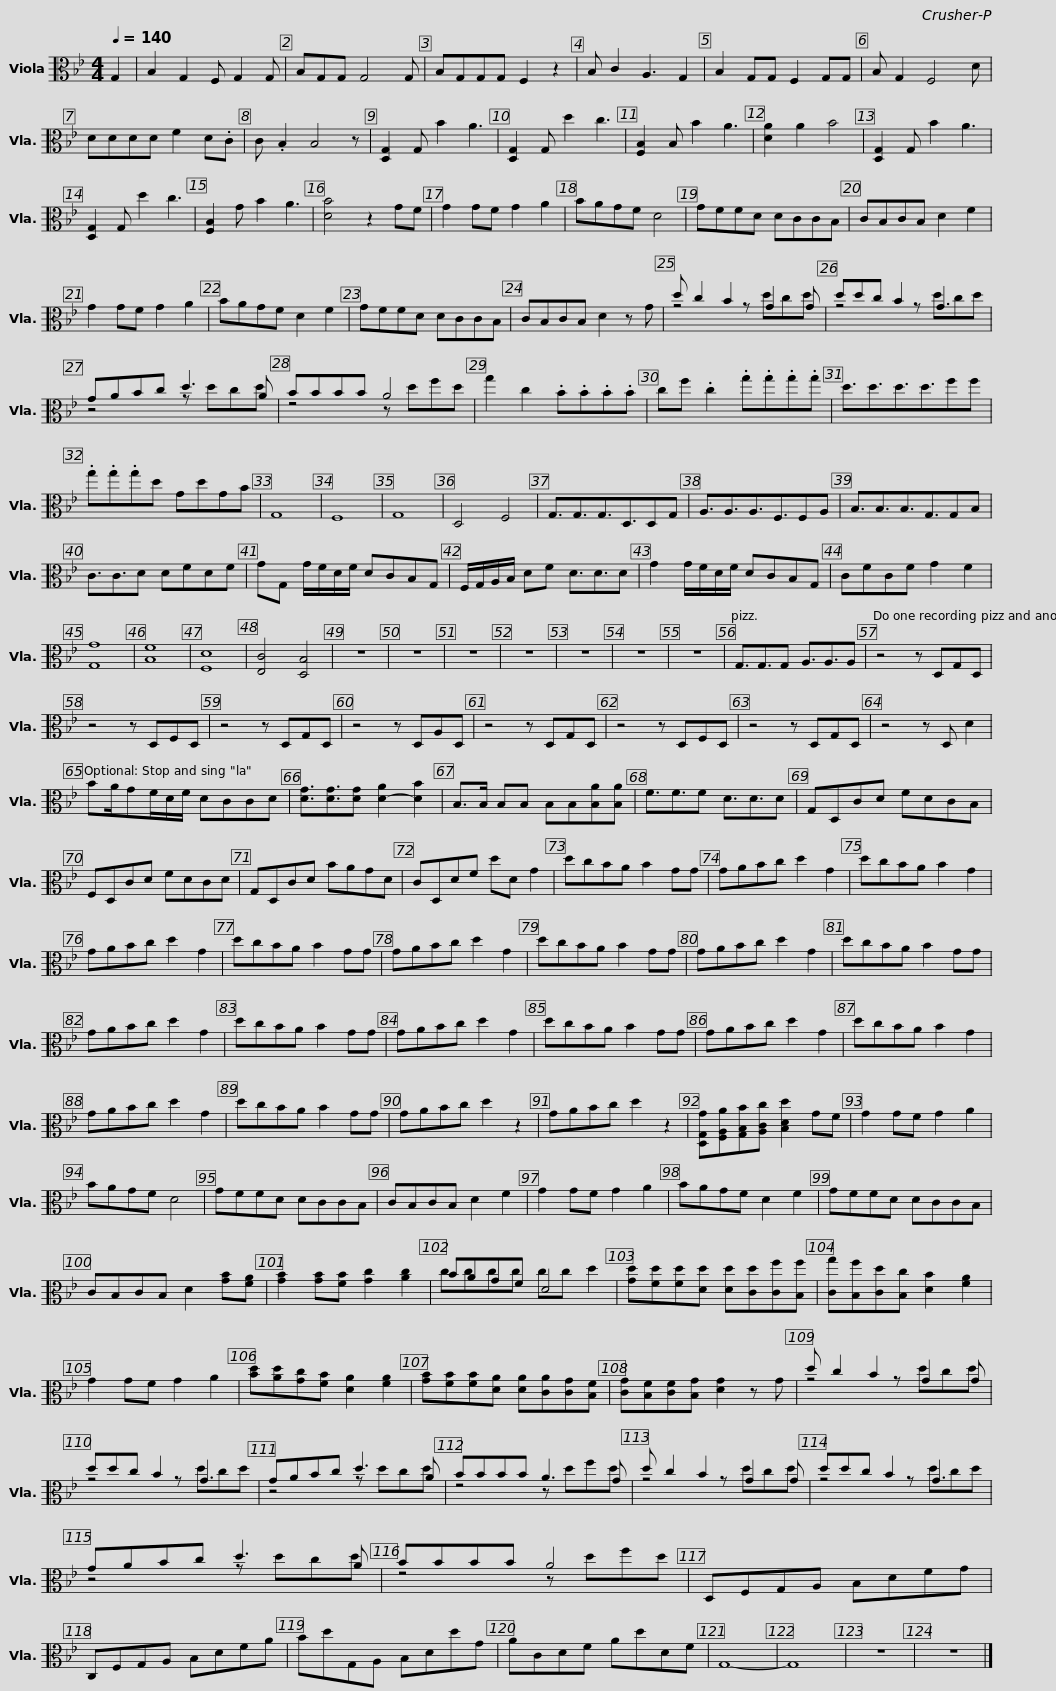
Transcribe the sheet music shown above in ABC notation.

X:1
%%score ( 1 2 )
L:1/8
Q:1/4=140
M:4/4
I:linebreak $
K:Bb
V:1 alto
V:2 alto
V:1
 G,2 | B,2 G,2 F, G,2 G, | B,G,G, G,4 G, | B,G,G,G, F,2 z2 | B, C2 A,3 G,2 | %5
 B,2 G,G, F,2 G,G, | B, G,2 F,4 D | DDDD F2 D.C |$ C .B,2 B,4 z | [D,G,]2 G, B2 A3 | %10
 [D,G,]2 G, d2 c3 | [F,B,]2 B, B2 A3 | [DA]2 A2 B4 | [D,G,]2 G, B2 A3 | [D,G,]2 G, d2 c3 | %15
 [F,B,]2 G B2 A3 |$ [DB]4 z2 GF | G2 GF G2 A2 | BAGF D4 | GFFD DCCB, | %20
 CB,CB, D2 F2 | G2 GF G2 A2 | BAGF D2 F2 |$ GFFD DCCB, | CB,CB, D2 z G | %25
 d c2 B2 G2 G | ddc B2 G3 | GABc d3 A |$ BBBB A4 | g2 c2 .B.B.B.B | %30
 cf .c2 .g.g.g.g | d3/2d3/2d3/2d3/2ff | .g.g.gd GdGB |$ G,8 | F,8 | %35
 G,8 | D,4 F,4 | G,3/2G,3/2G,3/2D,3/2D,G, | A,3/2A,3/2A,3/2F,3/2F,A, | B,3/2B,3/2B,3/2G,3/2G,B, | %40
 C3/2C3/2D DFDF |$ GG, G/F/D/F/ DCB,G, | F,/G,/A,/B,/ DF D3/2D3/2D | G2 G/F/D/F/ DCB,G, | CFCF G2 F2 | %45
 [G,G]8 | [B,F]8 | [F,D]8 | [E,C]4 [D,B,]4 |$ z8 | %50
 z8 | z8 | z8 | z8 | z8 | %55
 z8 | G,3/2G,3/2G, A,3/2A,3/2A, | z4 z D,G,D, | z4 z D,F,D, | z4 z D,G,D, |$ %60
 z4 z D,A,D, | z4 z D,G,D, | z4 z D,F,D, | z4 z D,G,D, | z4 z D, D2 | %65
 BA/GF/D/F/ DCCD | [DG]3/2[DG]3/2[DG] [D-A]2 [DB]2 |$ B,>B, B,B, B,B,[B,A][B,A] | F3/2F3/2F D3/2D3/2D | G,D,CD FDCB, | %70
 F,D,CD FDCD | G,D,CD BAGD |$ CD,DF dD G2 | dcBA B2 GG | GABc d2 G2 | %75
 dcBA B2 G2 | GABc d2 G2 | dcBA B2 GG |$ GABc d2 G2 | dcBA B2 GG | %80
 GABc d2 G2 | dcBA B2 GG | GABc d2 G2 | dcBA B2 GG |$ GABc d2 G2 | %85
 dcBA B2 GG | GABc d2 G2 | dcBA B2 G2 | GABc d2 G2 | dcBA B2 GG |$ %90
 GABc d2 z2 | GABc d2 z2 | [D,G,G][F,A,A][G,B,B][A,Cc] [B,Dd]2 GF | G2 GF G2 A2 | BAGF D4 | %95
 GFFD DCCB, |$ CB,CB, D2 F2 | G2 GF G2 A2 | BAGF D2 F2 | GFFD DCCB, | %100
 CB,CB, D2 [GB][FA] | [GB]2 [GB][FB] [Gc]2 [Ac]2 |$ BAGF D4 | [Gd][Fd][Fd][Dd] [Dd][Cd][Cf][B,f] | [Cg][B,f][Cd][B,c] [DB]2 [FA]2 | %105
 G2 GF G2 A2 | [Bd][Ad][Gc][FB] [DA]2 [FA]2 |$ [GB][FB][FB][DA] [DA][CA][CG][B,F] | [CG][B,F][CF][B,G] [DG]2 z G | d c2 B2 G2 G | %110
 ddc B2 G3 | GABc d3 A |$ BBBB A3 G | d c2 B2 G2 G | ddc B2 G3 | %115
 GABc d3 A |$ BBBB A4 | D,F,G,A, B,DFG | C,F,G,A, B,DFA | BdG,A, B,DdG | %120
 ACDF AdDF | G,8- |$ G,8 | z8 | z8 |] %125
V:2
 x2 | x8 | x8 | x8 | x8 | %5
 x8 | x8 | x8 |$ x8 | x8 | %10
 x8 | x8 | x8 | x8 | x8 | %15
 x8 |$ x8 | x8 | x8 | x8 | %20
 x8 | x8 | x8 |$ x8 | x8 | %25
 z4 z dcd | z4 z dcd | z4 z dcd |$ z4 z dfd | x8 | %30
 x8 | x8 | x8 |$ x8 | x8 | %35
 x8 | x8 | x8 | x8 | x8 | %40
 x8 |$ x8 | x8 | x8 | x8 | %45
 x8 | x8 | x8 | x8 |$ x8 | %50
 x8 | x8 | x8 | x8 | x8 | %55
 x8 | x8 | x8 | x8 | x8 |$ %60
 x8 | x8 | x8 | x8 | x8 | %65
 x8 | x8 |$ x8 | x8 | x8 | %70
 x8 | x8 |$ x8 | x8 | x8 | %75
 x8 | x8 | x8 |$ x8 | x8 | %80
 x8 | x8 | x8 | x8 |$ x8 | %85
 x8 | x8 | x8 | x8 | x8 |$ %90
 x8 | x8 | x8 | x8 | x8 | %95
 x8 |$ x8 | x8 | x8 | x8 | %100
 x8 | x8 |$ cccc cc d2 | x8 | x8 | %105
 x8 | x8 |$ x8 | x8 | z4 z dcd | %110
 z4 z dcd | z4 z dcd |$ z4 z dfd | z4 z dcd | z4 z dcd | %115
 z4 z dcd |$ z4 z dfd | x8 | x8 | x8 | %120
 x8 | x8 |$ x8 | x8 | x8 |] %125
